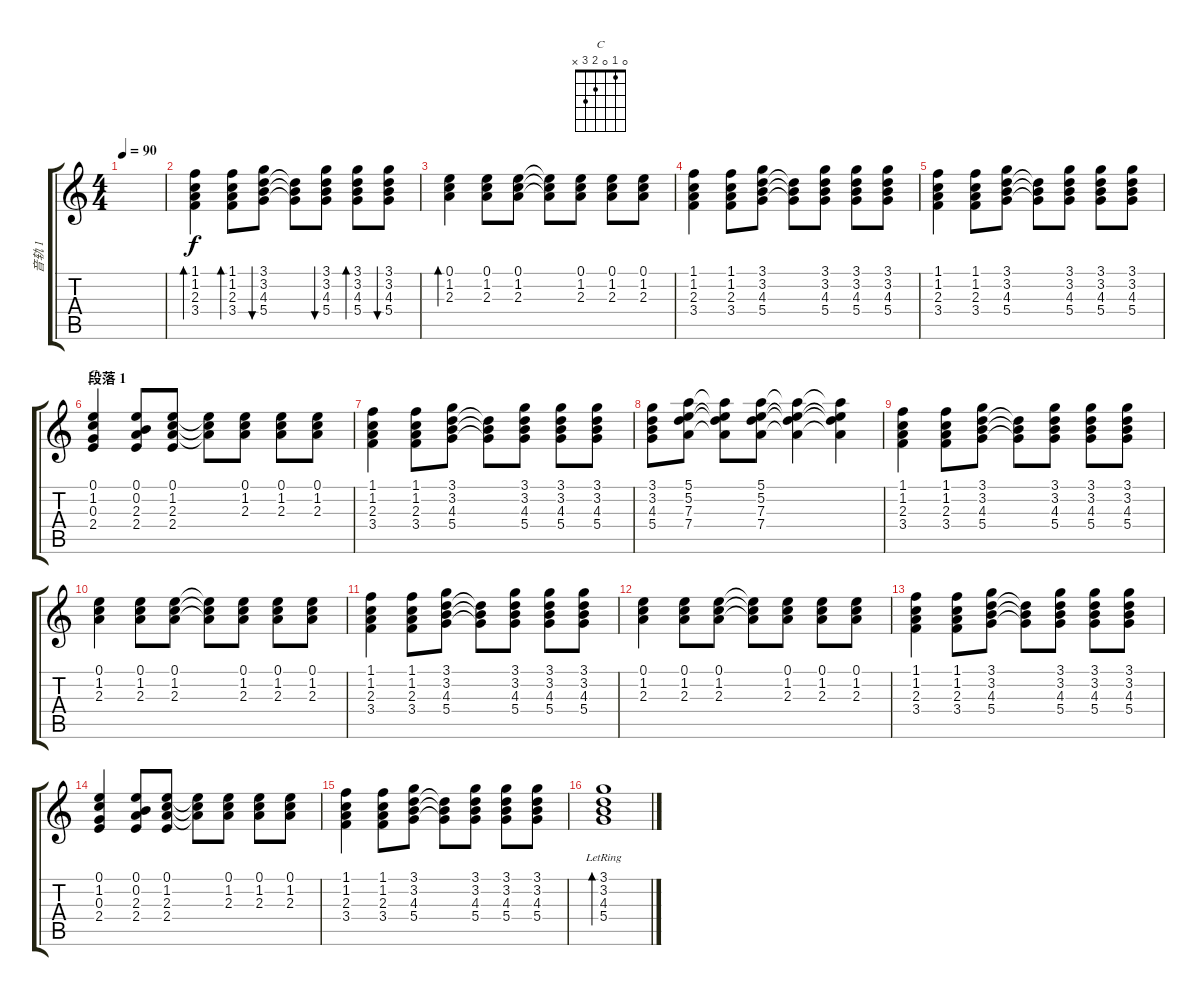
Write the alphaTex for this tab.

\track ("音轨 1" "音轨 1") {instrument acousticguitarsteel}
\staff {score tabs}
\tuning (E4 B3 G3 D3 A2 E2) {hide}
\chord ("C" 0 1 0 2 3 x)
\ts (4 4)
\tempo 90
\clef g2
\ks c
|
(1.1 1.2 2.3 3.4).4{bd 30} (1.1 1.2 2.3 3.4).8{bd 30} (3.1 3.2 4.3 5.4).8{bu 30} (3.2{t} 4.3{t} 5.4{t}).8 (3.1 3.2 4.3 5.4).8{bu 30} (3.1 3.2 4.3 5.4).8{bd 30} (3.1 3.2 4.3 5.4).8{bu 30} |
(0.1 1.2 2.3).4{bd 30} (0.1 1.2 2.3).8 (0.1 1.2 2.3).8 (0.1{t} 1.2{t} 2.3{t}).8 (0.1 1.2 2.3).8 (0.1 1.2 2.3).8 (0.1 1.2 2.3).8 |
(1.1 1.2 2.3 3.4).4 (1.1 1.2 2.3 3.4).8 (3.1 3.2 4.3 5.4).8 (3.2{t} 4.3{t} 5.4{t}).8 (3.1 3.2 4.3 5.4).8 (3.1 3.2 4.3 5.4).8 (3.1 3.2 4.3 5.4).8 |
(1.1 1.2 2.3 3.4).4 (1.1 1.2 2.3 3.4).8 (3.1 3.2 4.3 5.4).8 (3.2{t} 4.3{t} 5.4{t}).8 (3.1 3.2 4.3 5.4).8 (3.1 3.2 4.3 5.4).8 (3.1 3.2 4.3 5.4).8 |
\section ("" "段落 1")
(0.1 1.2 0.3 2.4).4{ch "C"} (0.1 0.2 2.3 2.4).8 (0.1 1.2 2.3 2.4).8 (0.1{t} 1.2{t} 2.3{t}).8 (0.1 1.2 2.3).8 (0.1 1.2 2.3).8 (0.1 1.2 2.3).8 |
(1.1 1.2 2.3 3.4).4 (1.1 1.2 2.3 3.4).8 (3.1 3.2 4.3 5.4).8 (3.2{t} 4.3{t} 5.4{t}).8 (3.1 3.2 4.3 5.4).8 (3.1 3.2 4.3 5.4).8 (3.1 3.2 4.3 5.4).8 |
(3.1 3.2 4.3 5.4).8 (5.1 5.2 7.3 7.4).8 (5.1{t} 5.2{t} 7.3{t} 7.4{t}).8 (5.1 5.2 7.3 7.4).8 (5.1{t} 5.2{t} 7.3{t} 7.4{t}).4 (5.1{t} 5.2{t} 7.3{t} 7.4{t}).4 |
(1.1 1.2 2.3 3.4).4 (1.1 1.2 2.3 3.4).8 (3.1 3.2 4.3 5.4).8 (3.2{t} 4.3{t} 5.4{t}).8 (3.1 3.2 4.3 5.4).8 (3.1 3.2 4.3 5.4).8 (3.1 3.2 4.3 5.4).8 |
(0.1 1.2 2.3).4 (0.1 1.2 2.3).8 (0.1 1.2 2.3).8 (0.1{t} 1.2{t} 2.3{t}).8 (0.1 1.2 2.3).8 (0.1 1.2 2.3).8 (0.1 1.2 2.3).8 |
(1.1 1.2 2.3 3.4).4 (1.1 1.2 2.3 3.4).8 (3.1 3.2 4.3 5.4).8 (3.2{t} 4.3{t} 5.4{t}).8 (3.1 3.2 4.3 5.4).8 (3.1 3.2 4.3 5.4).8 (3.1 3.2 4.3 5.4).8 |
(0.1 1.2 2.3).4 (0.1 1.2 2.3).8 (0.1 1.2 2.3).8 (0.1{t} 1.2{t} 2.3{t}).8 (0.1 1.2 2.3).8 (0.1 1.2 2.3).8 (0.1 1.2 2.3).8 |
(1.1 1.2 2.3 3.4).4 (1.1 1.2 2.3 3.4).8 (3.1 3.2 4.3 5.4).8 (3.2{t} 4.3{t} 5.4{t}).8 (3.1 3.2 4.3 5.4).8 (3.1 3.2 4.3 5.4).8 (3.1 3.2 4.3 5.4).8 |
(0.1 1.2 0.3 2.4).4 (0.1 0.2 2.3 2.4).8 (0.1 1.2 2.3 2.4).8 (0.1{t} 1.2{t} 2.3{t}).8 (0.1 1.2 2.3).8 (0.1 1.2 2.3).8 (0.1 1.2 2.3).8 |
(1.1 1.2 2.3 3.4).4 (1.1 1.2 2.3 3.4).8 (3.1 3.2 4.3 5.4).8 (3.2{t} 4.3{t} 5.4{t}).8 (3.1 3.2 4.3 5.4).8 (3.1 3.2 4.3 5.4).8 (3.1 3.2 4.3 5.4).8 |
(3.1{lr} 3.2{lr} 4.3{lr} 5.4{lr}).1{bd 240}
